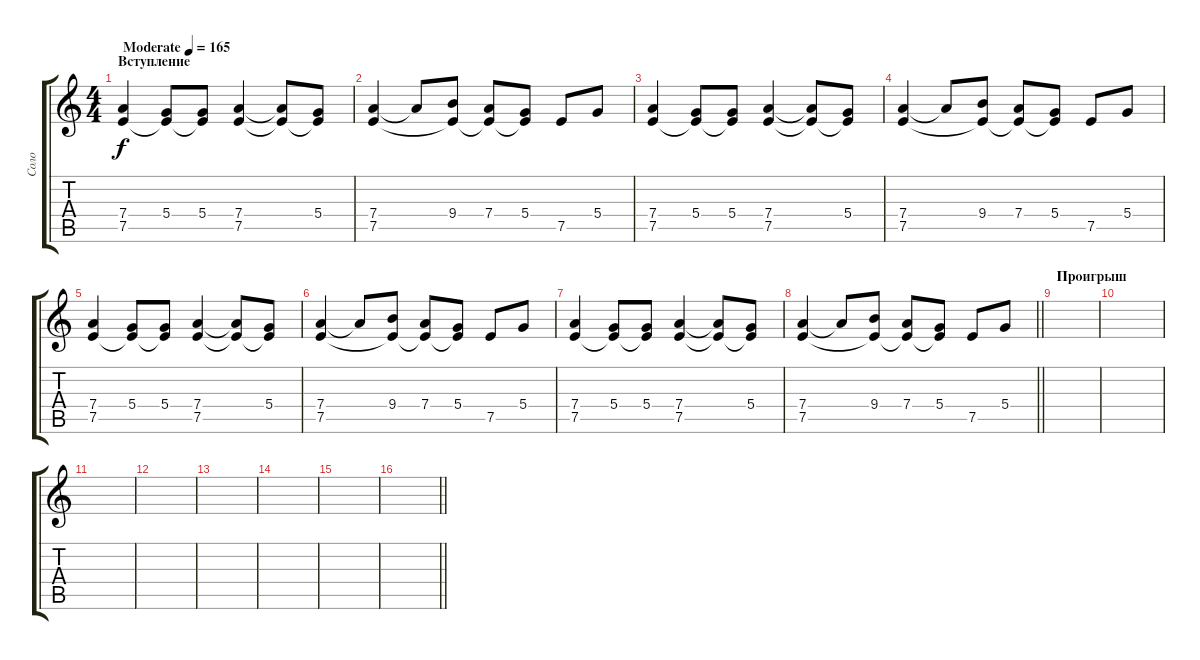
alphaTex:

\track ("Соло" "Соло") {instrument overdrivenguitar}
\staff {score tabs}
\tuning (E4 B3 G3 D3 A2 E2) {hide}
\ts (4 4)
\section ("" "Вступление")
\tempo (165 "Moderate")
\clef g2
\ks c
(7.4 7.5).4{dy f instrument overdrivenguitar} (5.4 7.5{t}).8 (5.4 7.5{t}).8 (7.4 7.5).4 (7.4{t} 7.5{t}).8 (5.4 7.5{t}).8 |
(7.4 7.5).4 7.4{t}.8 (9.4 7.5{t}).8 (7.4 7.5{t}).8 (5.4 7.5{t}).8 7.5.8 5.4.8 |
(7.4 7.5).4 (5.4 7.5{t}).8 (5.4 7.5{t}).8 (7.4 7.5).4 (7.4{t} 7.5{t}).8 (5.4 7.5{t}).8 |
(7.4 7.5).4 7.4{t}.8 (9.4 7.5{t}).8 (7.4 7.5{t}).8 (5.4 7.5{t}).8 7.5.8 5.4.8 |
(7.4 7.5).4 (5.4 7.5{t}).8 (5.4 7.5{t}).8 (7.4 7.5).4 (7.4{t} 7.5{t}).8 (5.4 7.5{t}).8 |
(7.4 7.5).4 7.4{t}.8 (9.4 7.5{t}).8 (7.4 7.5{t}).8 (5.4 7.5{t}).8 7.5.8 5.4.8 |
(7.4 7.5).4 (5.4 7.5{t}).8 (5.4 7.5{t}).8 (7.4 7.5).4 (7.4{t} 7.5{t}).8 (5.4 7.5{t}).8 |
\barLineRight lightlight
(7.4 7.5).4 7.4{t}.8 (9.4 7.5{t}).8 (7.4 7.5{t}).8 (5.4 7.5{t}).8 7.5.8 5.4.8 |
\section ("" "Проигрыш")
|
|
|
|
|
|
|
\barLineRight lightlight
